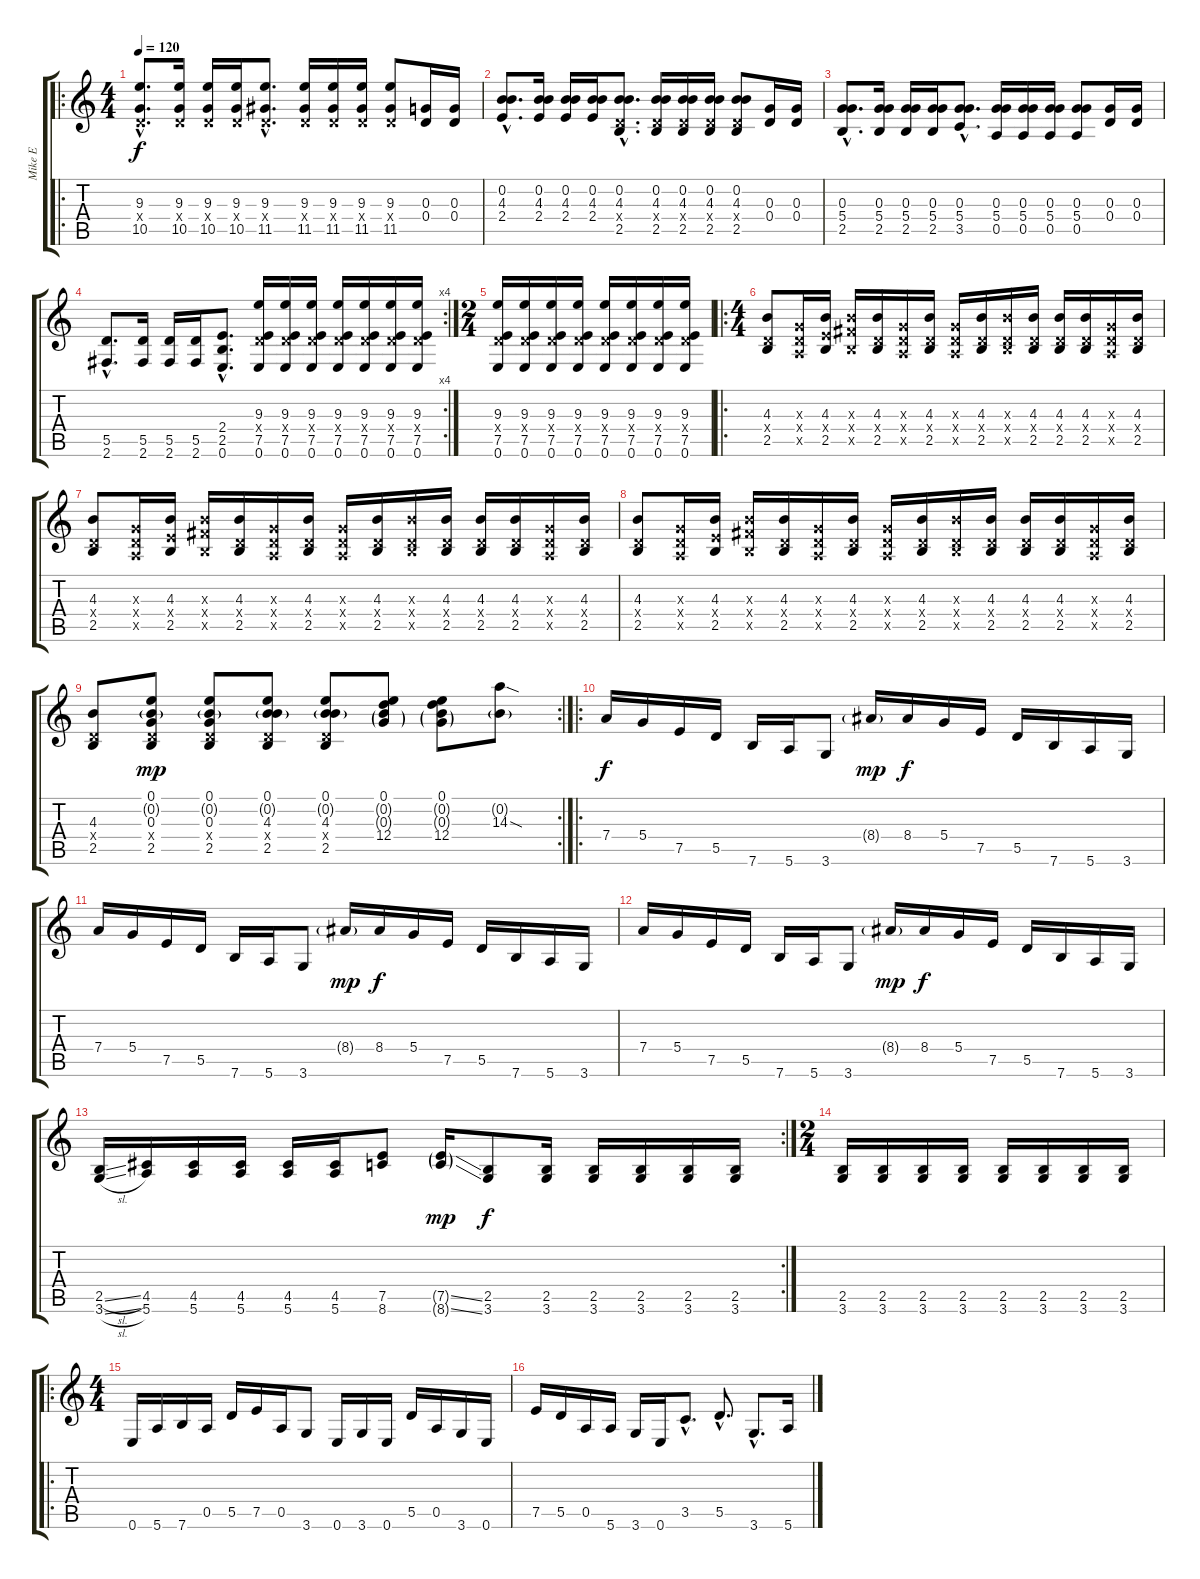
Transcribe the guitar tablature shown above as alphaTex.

\track ("Mike E" "Mike E") {instrument overdrivenguitar}
\staff {score tabs}
\tuning (E4 B3 G3 D3 A2 E2) {hide}
\ro
\ts (4 4)
\tempo 120
\clef g2
\ks c
(9.3{hac} 0.4{hac x} 10.5{hac}).8{d dy f instrument overdrivenguitar} (9.3 0.4{x} 10.5).16 (9.3 0.4{x} 10.5).16 (9.3 0.4{x} 10.5).16 (9.3{hac} 0.4{hac x} 11.5{hac}).8{d} (9.3 0.4{x} 11.5).16 (9.3 0.4{x} 11.5).16 (9.3 0.4{x} 11.5).16 (9.3 0.4{x} 11.5).8 (0.3 0.4).16 (0.3 0.4).16 |
(0.2{hac} 4.3{hac} 2.4{hac}).8{d} (0.2 4.3 2.4).16 (0.2 4.3 2.4).16 (0.2 4.3 2.4).16 (0.2{hac} 4.3{hac} 0.4{hac x} 2.5{hac}).8{d} (0.2 4.3 0.4{x} 2.5).16 (0.2 4.3 0.4{x} 2.5).16 (0.2 4.3 0.4{x} 2.5).16 (0.2 4.3 0.4{x} 2.5).8 (0.3 0.4).16 (0.3 0.4).16 |
(0.3{hac} 5.4{hac} 2.5{hac}).8{d} (0.3 5.4 2.5).16 (0.3 5.4 2.5).16 (0.3 5.4 2.5).16 (0.3{hac} 5.4{hac} 3.5{hac}).8{d} (0.3 5.4 0.5).16 (0.3 5.4 0.5).16 (0.3 5.4 0.5).16 (0.3 5.4 0.5).8 (0.3 0.4).16 (0.3 0.4).16 |
\rc 4
(5.5{hac} 2.6{hac}).8{d} (5.5 2.6).16 (5.5 2.6).16 (5.5 2.6).16 (2.4{hac} 2.5{hac} 0.6{hac}).8{d} (9.3 0.4{x} 7.5 0.6).16 (9.3 0.4{x} 7.5 0.6).16 (9.3 0.4{x} 7.5 0.6).16 (9.3 0.4{x} 7.5 0.6).16 (9.3 0.4{x} 7.5 0.6).16 (9.3 0.4{x} 7.5 0.6).16 (9.3 0.4{x} 7.5 0.6).16 |
\ts (2 4)
(9.3 0.4{x} 7.5 0.6).16 (9.3 0.4{x} 7.5 0.6).16 (9.3 0.4{x} 7.5 0.6).16 (9.3 0.4{x} 7.5 0.6).16 (9.3 0.4{x} 7.5 0.6).16 (9.3 0.4{x} 7.5 0.6).16 (9.3 0.4{x} 7.5 0.6).16 (9.3 0.4{x} 7.5 0.6).16 |
\ro
\ts (4 4)
(4.3 0.4{x} 2.5).8 (0.3{x} 0.4{x} 0.5{x}).16 (4.3 2.4{x} 2.5).16 (4.3{x} 4.4{x} 2.5{x}).16 (4.3 0.4{x} 2.5).16 (0.3{x} 0.4{x} 0.5{x}).16 (4.3 0.4{x} 2.5).16 (0.3{x} 0.4{x} 0.5{x}).16 (4.3 0.4{x} 2.5).16 (4.3{x} 0.4{x} 2.5{x}).16 (4.3 0.4{x} 2.5).16 (4.3 0.4{x} 2.5).16 (4.3 0.4{x} 2.5).16 (0.3{x} 0.4{x} 0.5{x}).16 (4.3 0.4{x} 2.5).16 |
(4.3 0.4{x} 2.5).8 (0.3{x} 0.4{x} 0.5{x}).16 (4.3 2.4{x} 2.5).16 (4.3{x} 4.4{x} 2.5{x}).16 (4.3 0.4{x} 2.5).16 (0.3{x} 0.4{x} 0.5{x}).16 (4.3 0.4{x} 2.5).16 (0.3{x} 0.4{x} 0.5{x}).16 (4.3 0.4{x} 2.5).16 (4.3{x} 0.4{x} 2.5{x}).16 (4.3 0.4{x} 2.5).16 (4.3 0.4{x} 2.5).16 (4.3 0.4{x} 2.5).16 (0.3{x} 0.4{x} 0.5{x}).16 (4.3 0.4{x} 2.5).16 |
(4.3 0.4{x} 2.5).8 (0.3{x} 0.4{x} 0.5{x}).16 (4.3 2.4{x} 2.5).16 (4.3{x} 4.4{x} 2.5{x}).16 (4.3 0.4{x} 2.5).16 (0.3{x} 0.4{x} 0.5{x}).16 (4.3 0.4{x} 2.5).16 (0.3{x} 0.4{x} 0.5{x}).16 (4.3 0.4{x} 2.5).16 (4.3{x} 0.4{x} 2.5{x}).16 (4.3 0.4{x} 2.5).16 (4.3 0.4{x} 2.5).16 (4.3 0.4{x} 2.5).16 (0.3{x} 0.4{x} 0.5{x}).16 (4.3 0.4{x} 2.5).16 |
\rc 2
(4.3 0.4{x} 2.5).8 (0.1 0.2{g} 0.3 0.4{x} 2.5).8{dy mp} (0.1 0.2{g} 0.3 0.4{x} 2.5).8 (0.1 0.2{g} 4.3 0.4{x} 2.5).8 (0.1 0.2{g} 4.3 0.4{x} 2.5).8 (0.1 0.2{g} 0.3{g} 12.4).8 (0.1 0.2{g} 0.3{g} 12.4).8 (0.2{g} 14.3{sod}).8 |
\ro
7.4.16{dy f} 5.4.16 7.5.16 5.5.16 7.6.16 5.6.16 3.6.8 8.4{g}.16{dy mp} 8.4.16{dy f} 5.4.16 7.5.16 5.5.16 7.6.16 5.6.16 3.6.16 |
7.4.16 5.4.16 7.5.16 5.5.16 7.6.16 5.6.16 3.6.8 8.4{g}.16{dy mp} 8.4.16{dy f} 5.4.16 7.5.16 5.5.16 7.6.16 5.6.16 3.6.16 |
7.4.16 5.4.16 7.5.16 5.5.16 7.6.16 5.6.16 3.6.8 8.4{g}.16{dy mp} 8.4.16{dy f} 5.4.16 7.5.16 5.5.16 7.6.16 5.6.16 3.6.16 |
\rc 2
(2.5{sl} 3.6{sl}).16 (4.5 5.6).16 (4.5 5.6).16 (4.5 5.6).16 (4.5 5.6).16 (4.5 5.6).16 (7.5 8.6).8 (7.5{ss g} 8.6{ss g}).16{dy mp} (2.5 3.6).8{dy f} (2.5 3.6).16 (2.5 3.6).16 (2.5 3.6).16 (2.5 3.6).16 (2.5 3.6).16 |
\ts (2 4)
(2.5 3.6).16 (2.5 3.6).16 (2.5 3.6).16 (2.5 3.6).16 (2.5 3.6).16 (2.5 3.6).16 (2.5 3.6).16 (2.5 3.6).16 |
\ro
\ts (4 4)
0.6.16 5.6.16 7.6.16 0.5.16 5.5.16 7.5.16 0.5.16 3.6.8 0.6.16 3.6.16 0.6.16 5.5.16 0.5.16 3.6.16 0.6.16 |
7.5.16 5.5.16 0.5.16 5.6.16 3.6.16 0.6.16 3.5{hac}.8{d} 5.5{hac}.8{d} 3.6{hac}.8{d} 5.6.16
